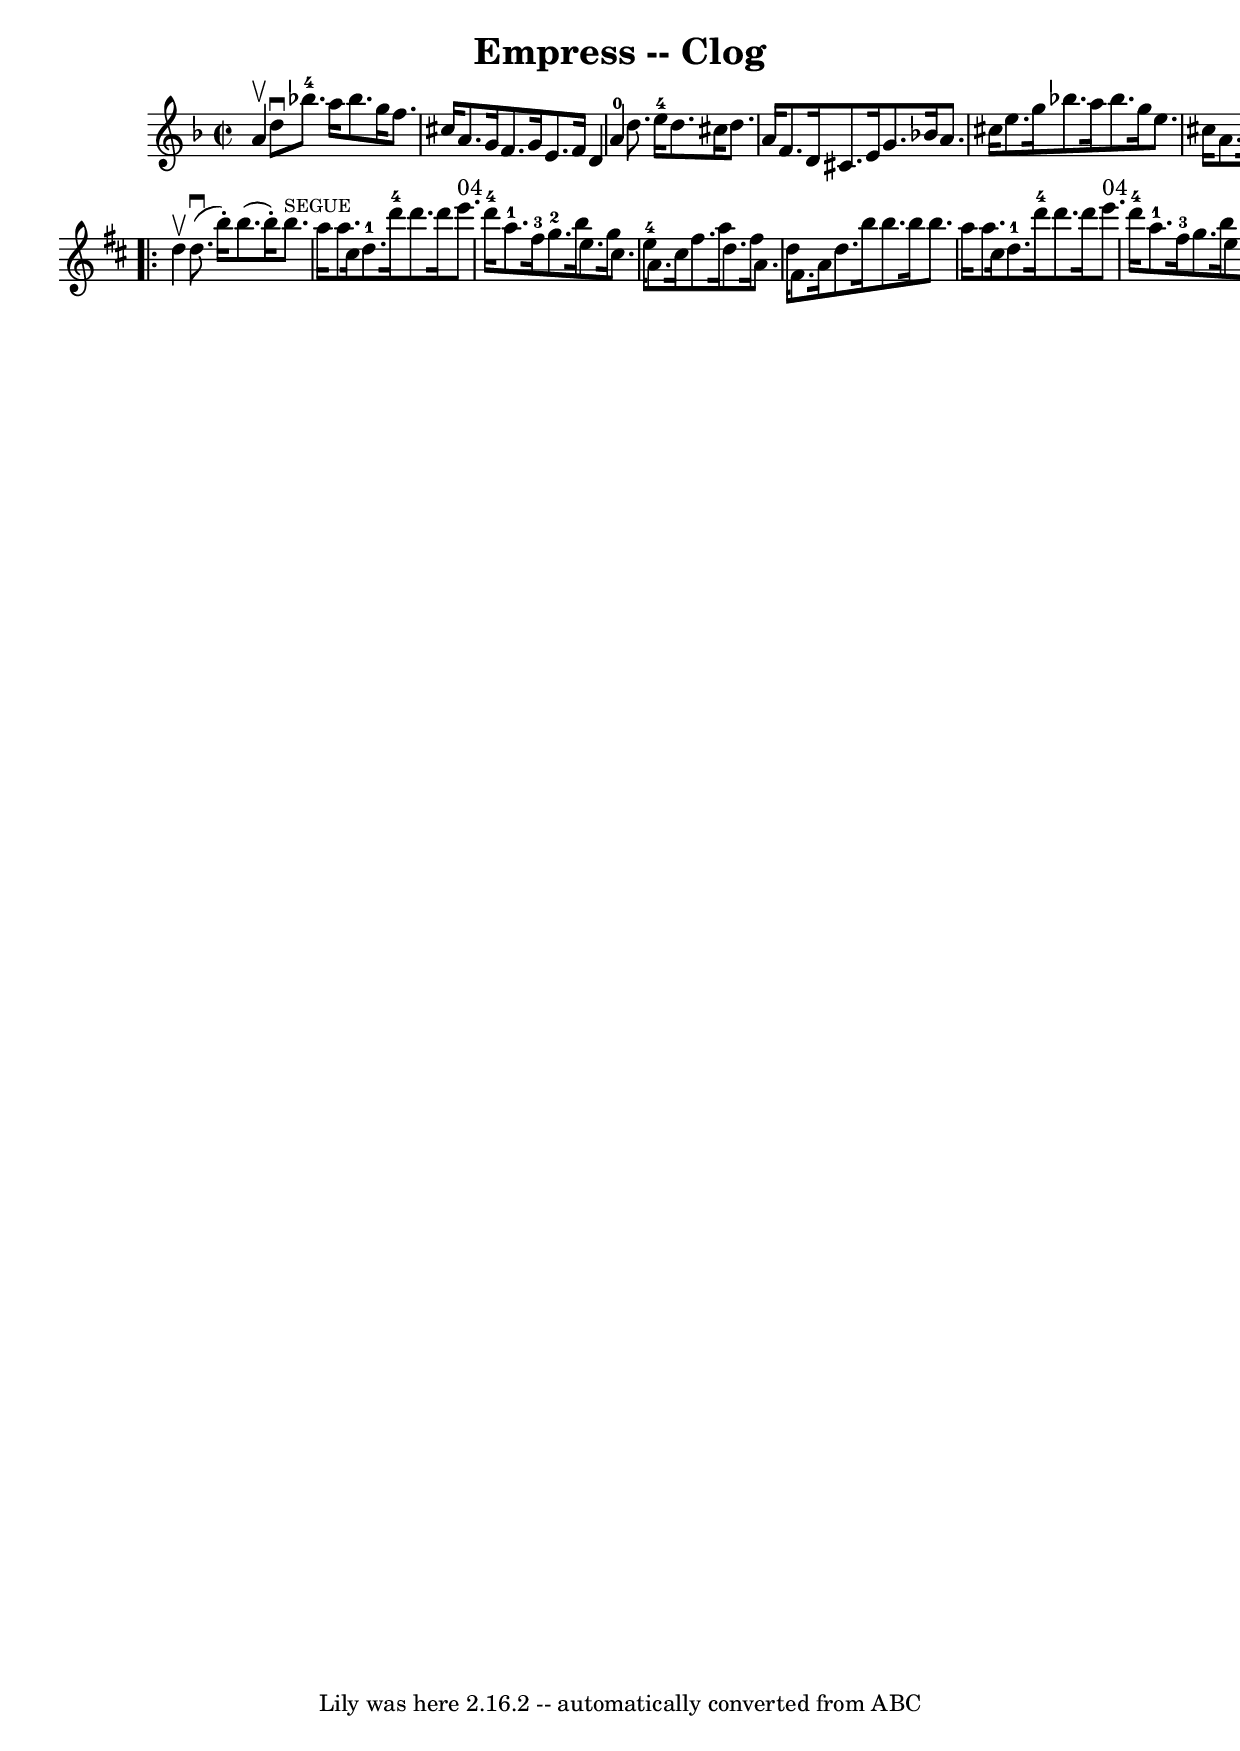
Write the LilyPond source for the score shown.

\version "2.7.40"
\include "Mammoth.ily"
\header {
	%% book = "Ryan's Mammoth Collection"
	crossRefNumber = "1"
	footnotes = ""
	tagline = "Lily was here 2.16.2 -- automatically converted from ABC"
	title = "Empress -- Clog"
}
voicedefault =  {


\repeat volta 2 {
\override Staff.TimeSignature #'style = #'C
 \time 2/2 
\key d \minor a'4^\upbow |
 d''8^\downbow bes''!8. 
-4 a''16 bes''8. g''16 f''8. cis''16 a'8. g'16  |
  
 f'8. g'16 e'8. f'16 d'4 a'4-0 |
 d''8. e''16 
-4 d''8. cis''16 d''8. a'16 f'8. d'16  |
 cis'8.    
e'16 g'8. bes'!16 a'8. cis''16 e''8. g''16  |
     
bes''!8. a''16 bes''8. g''16 e''8. cis''16 a'8. cis''16  
|
 d''4 f''4 d''4  } \repeat volta 2 {   
\key d \major d''4 
^\upbow |
 d''8.^\downbow(b''16 -.) b''8. (b''16 -.)     
b''8.^\segue a''16 a''8. cis''16  |
 d''8.-1 d'''16 
-4 d'''8. d'''16 e'''8.^"04" d'''16-4 a''8.-1 fis''16 
-3 |
 g''8.-2 b''16 e''8. g''16 cis''8. e''16 
-4 a'8. cis''16  |
 fis''8. a''16 d''8. fis''16 a'8. 
 d''16 fis'8. a'16  |
 d''8. b''16 b''8. b''16    
b''8. a''16 a''8. cis''16  |
 d''8.-1 d'''16-4   
d'''8. d'''16 e'''8.^"04" d'''16-4 a''8.-1 fis''16-3 
|
 g''8. b''16 e''8. g''16 cis''8. e''16-4 a'8.   
 cis''16  |
 d''4 fis''4 d''4  }   
}

\score{
    <<

	\context Staff="default"
	{
	    \voicedefault 
	}

    >>
	\layout {
	}
	\midi {}
}
